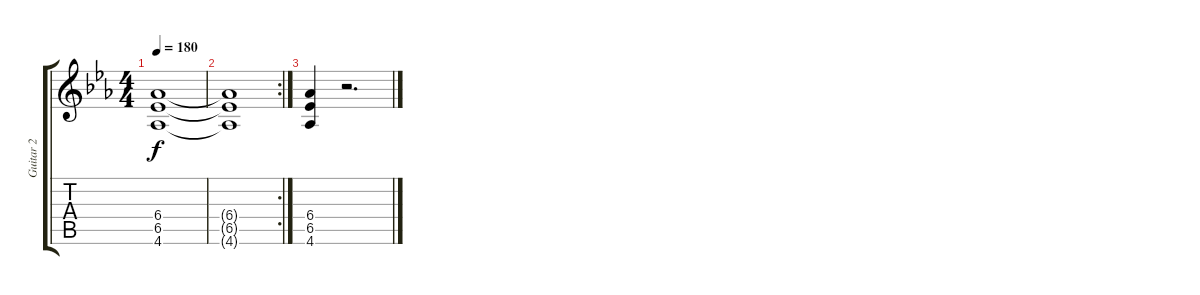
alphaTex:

\track ("Guitar 2" "Guitar 2") {instrument distortionguitar}
\staff {score tabs}
\tuning (E4 B3 G3 D3 A2 E2) {hide}
\ts (4 4)
\tempo 180
\clef g2
\ks eb
(6.4 6.5 4.6).1{dy f} |
\rc 2
(6.4{t} 6.5{t} 4.6{t}).1 |
(6.4 6.5 4.6).4 r.2{d}
